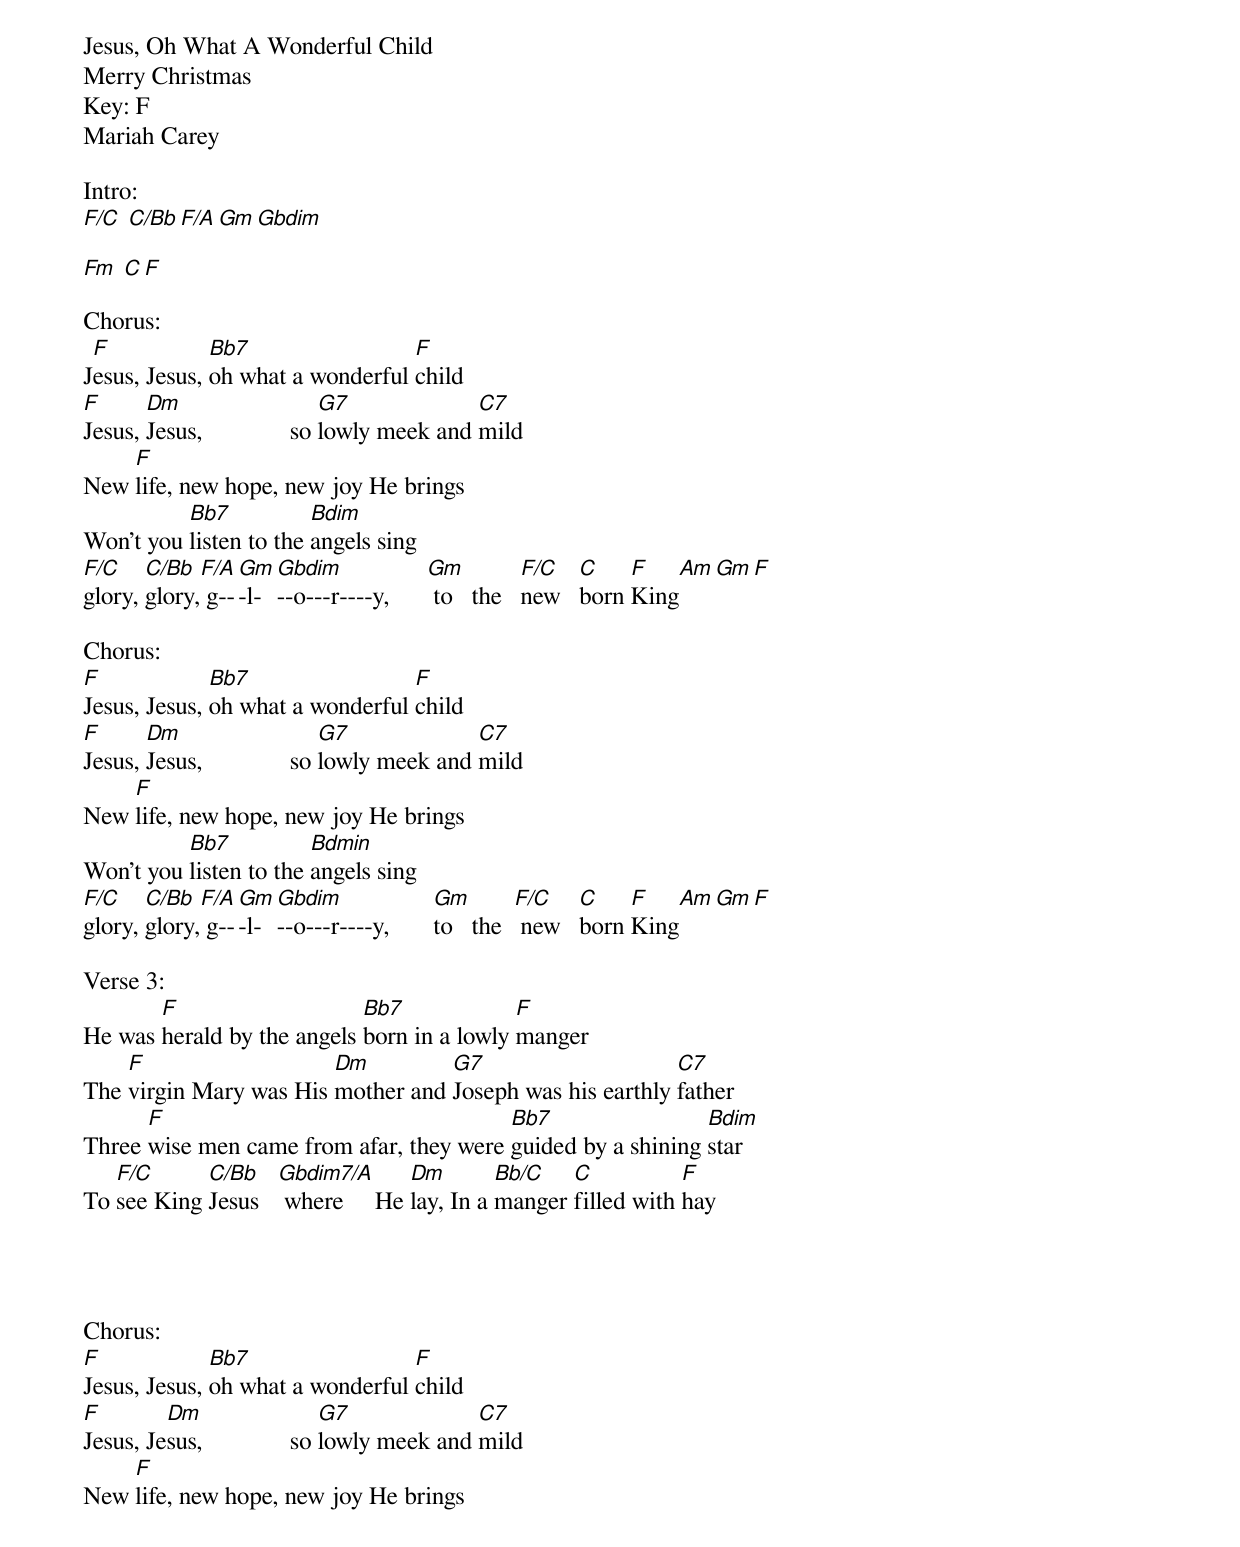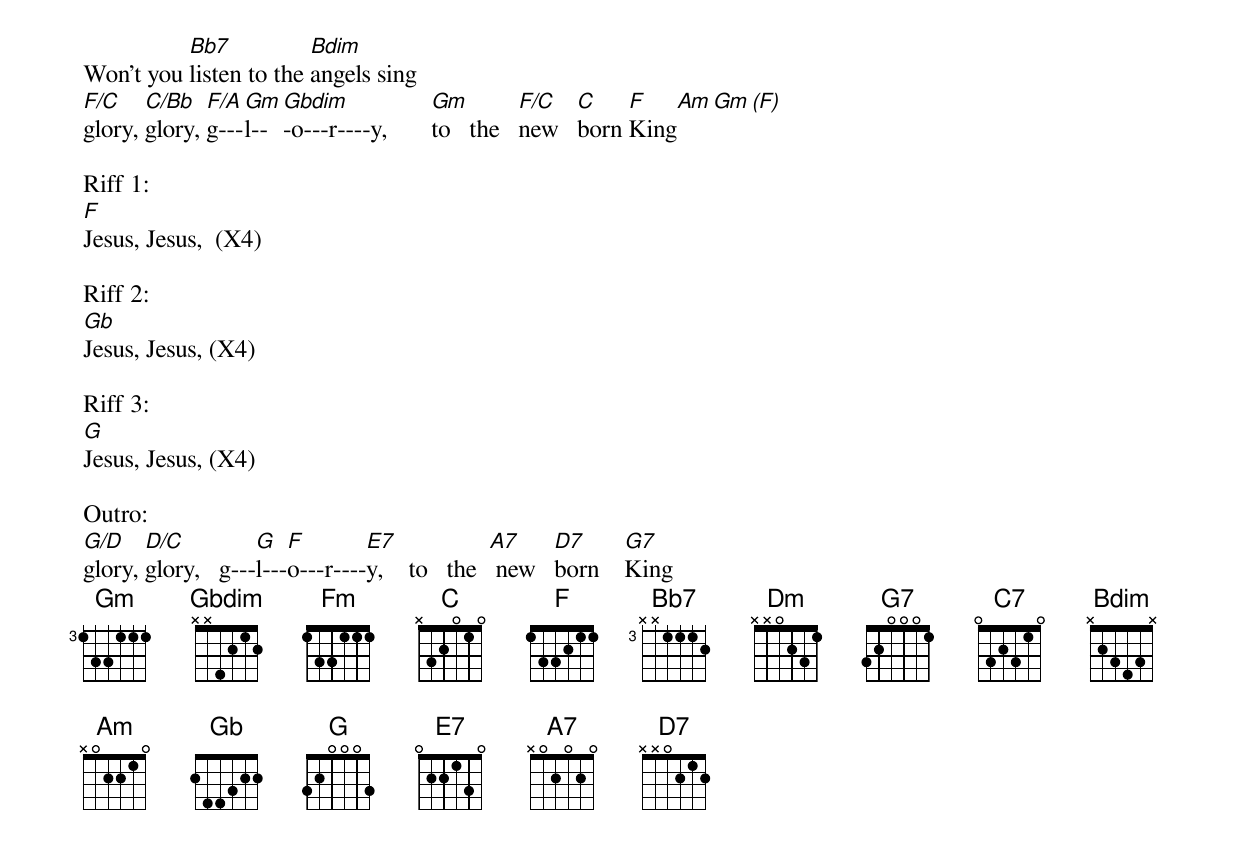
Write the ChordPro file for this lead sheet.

Jesus, Oh What A Wonderful Child
Merry Christmas
Key: F
Mariah Carey

Intro:
[F/C] [C/Bb][F/A][Gm][Gbdim]

[Fm] [C][F]

Chorus:
J[F]esus, Jesus, [Bb7]oh what a wonderful [F]child
[F]Jesus, [Dm]Jesus,              so [G7]lowly meek and [C7]mild
New [F]life, new hope, new joy He brings
Won't you [Bb7]listen to the [Bdim]angels sing
[F/C]glory, [C/Bb]glory,[F/A] g--[Gm]-l-[Gbdim]--o---r----y,      [Gm] to   the   [F/C]new   [C]born [F]King[Am][Gm][F]

Chorus:
[F]Jesus, Jesus, [Bb7]oh what a wonderful [F]child
[F]Jesus, [Dm]Jesus,              so [G7]lowly meek and [C7]mild
New [F]life, new hope, new joy He brings
Won't you [Bb7]listen to the [Bdmin]angels sing
[F/C]glory, [C/Bb]glory,[F/A] g--[Gm]-l-[Gbdim]--o---r----y,       [Gm]to   the  [F/C] new   [C]born [F]King[Am][Gm][F]

Verse 3:
He was [F]herald by the angels [Bb7]born in a lowly [F]manger
The [F]virgin Mary was His [Dm]mother and [G7]Joseph was his earthly [C7]father
Three [F]wise men came from afar, they were [Bb7]guided by a shining [Bdim]star
To [F/C]see King [C/Bb]Jesus   [Gbdim7/A] where     He [Dm]lay, In a [Bb/C]manger [C]filled with [F]hay




Chorus:
[F]Jesus, Jesus, [Bb7]oh what a wonderful [F]child
[F]Jesus, Je[Dm]sus,              so [G7]lowly meek and [C7]mild
New [F]life, new hope, new joy He brings
Won't you [Bb7]listen to the [Bdim]angels sing
[F/C]glory, [C/Bb]glory, [F/A]g---[Gm]l--[Gbdim]-o---r----y,       [Gm]to   the   [F/C]new   [C]born [F]King[Am][Gm][(F)]

Riff 1:
[F]Jesus, Jesus,  (X4)

Riff 2:
[Gb]Jesus, Jesus, (X4)

Riff 3:
[G]Jesus, Jesus, (X4)

Outro:
[G/D]glory, [D/C]glory,   g---[G]l---[F]o---r----[E7]y,    to   the  [A7] new   [D7]born    [G7]King
